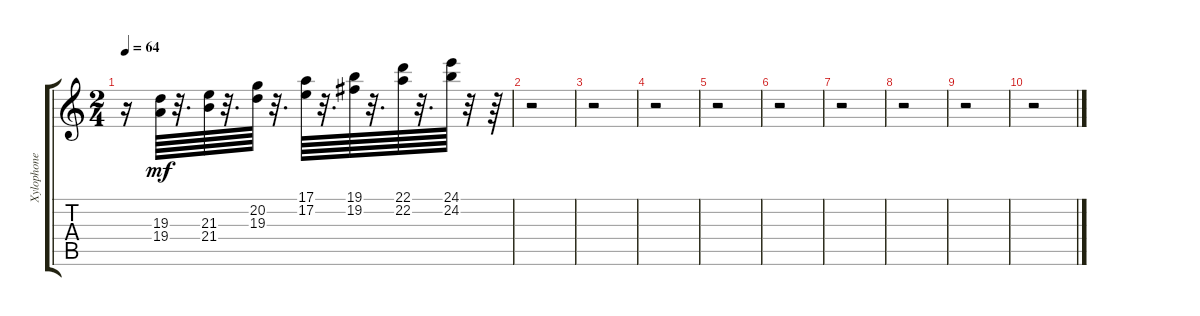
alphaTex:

\track ("Xylophone" "Xylophone") {instrument xylophone}
\staff {score tabs}
\tuning (E4 B3 G3 D3 A2 E2) {hide}
\ts (2 4)
\tempo 64
\clef g2
\ks c
r.16{dy mf} (19.3 19.4).64 r.32{d} (21.3 21.4).64 r.32{d} (20.2 19.3).64 r.32{d} (17.1 17.2).64 r.32{d} (19.1 19.2).64 r.32{d} (22.1 22.2).64 r.32{d} (24.1 24.2).64 r.32 r.64 |
r.2 |
r.2 |
r.2 |
r.2 |
r.2 |
r.2 |
r.2 |
r.2 |
r.2
